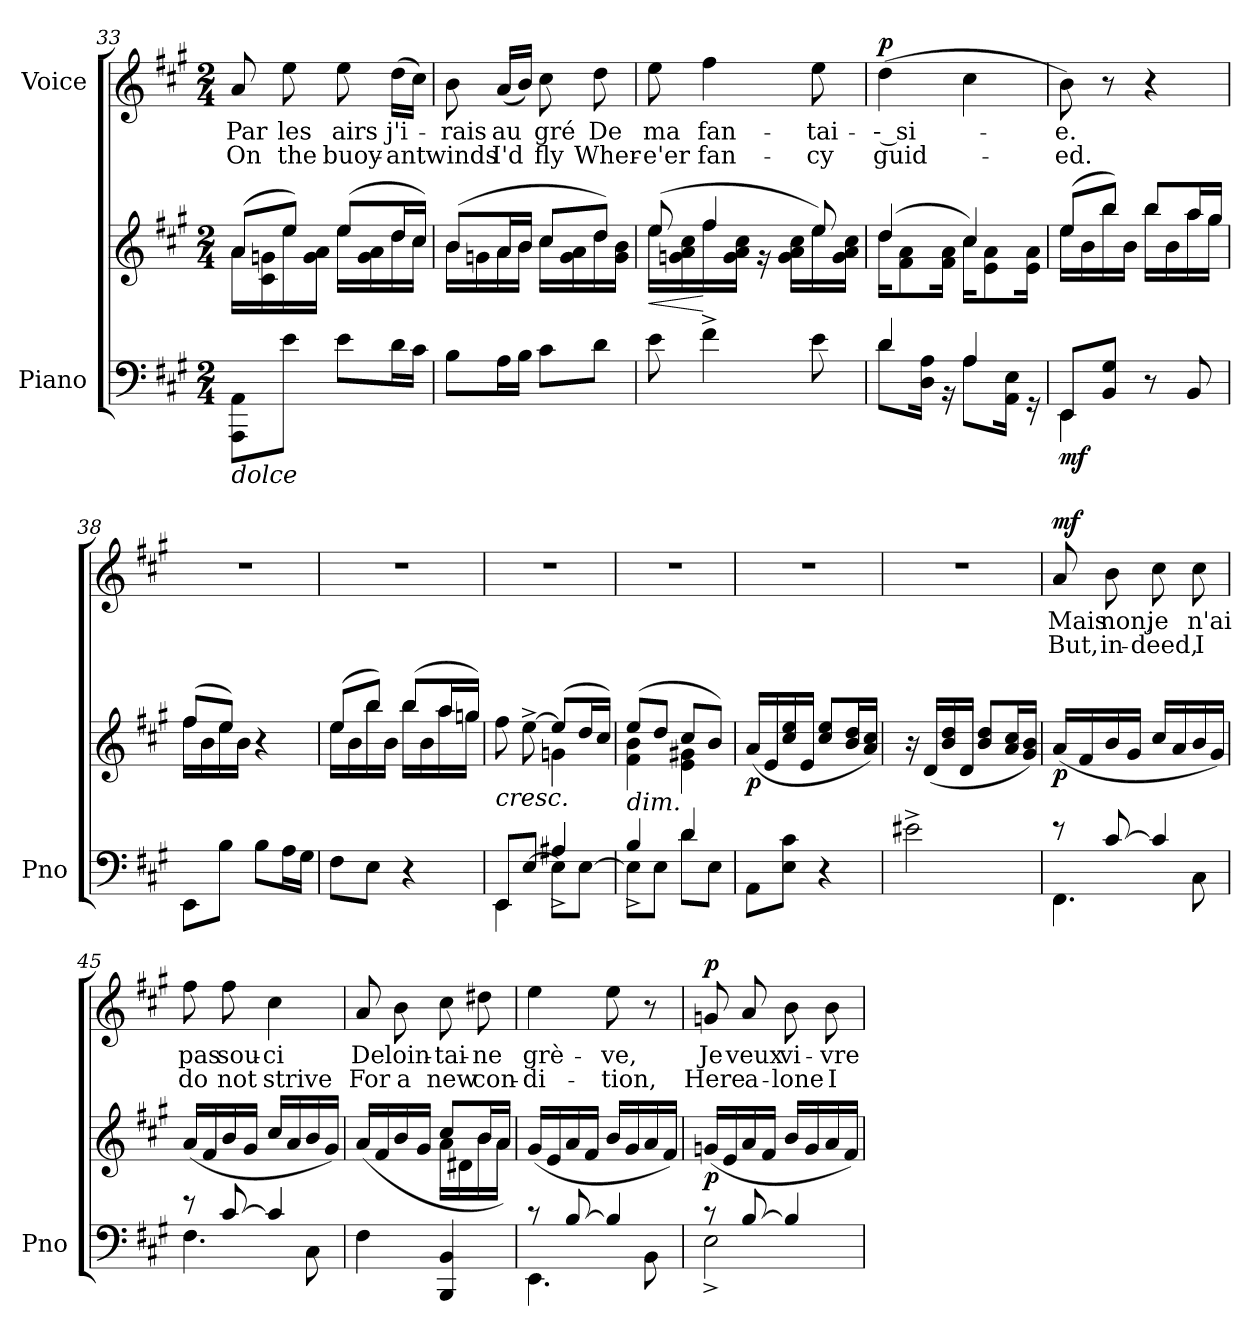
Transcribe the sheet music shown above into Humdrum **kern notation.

**kern	**kern	**dynam	**kern	**text	**text	**dynam
*part2	*part2	*part2	*part1	*part1	*part1	*part1
*staff3	*staff2	*staff2/3	*staff1	*staff1	*staff1	*staff1
*I"Piano	*	*	*I"Voice	*	*	*
*I'Pno	*	*	*	*	*	*
!!LO:LB:g=z
*clefF4	*clefG2	*	*clefG2	*	*	*
*k[f#c#g#]	*k[f#c#g#]	*	*k[f#c#g#]	*	*	*
*M2/4	*M2/4	*	*M2/4	*	*	*
=33	=33	=33	=33	=33	=33	=33
*	*^	*	*	*	*	*
!LO:TX:b:i:t=dolce	!	!	!	!	!	!	!
!	!	!	!	!	!LO:LY:b	!LO:LY:b	!
8AAA\ 8AA\L	(8a/L	16a\LL	.	8a/	Par	On	.
.	.	16c#\ 16gn\	.	.	.	.	.
!	!	!	!	!	!LO:LY:b	!LO:LY:b	!
8e\J	8ee/J)	16ee\	.	8ee\	les	the	.
.	.	16g\ 16a\JJ	.	.	.	.	.
!	!	!	!	!	!LO:LY:b	!LO:LY:b	!
8e\L	(8ee/L	16ee\LL	.	8ee\	airs	buoy-	.
.	.	16g\ 16a\	.	.	.	.	.
!	!	!	!	!	!LO:LY:b	!LO:LY:b	!
16d\L	16dd/L	16dd\	.	(16dd\LL	j'i-	-ant	.
16c#\JJ	16cc#/JJ)	16cc#\JJ	.	16cc#\JJ)	.	.	.
=34	=34	=34	=34	=34	=34	=34	=34
!	!	!	!	!	!LO:LY:b	!LO:LY:b	!
8B\L	(8b/L	16b\LL	.	8b\	-rais	winds	.
.	.	16gn\	.	.	.	.	.
!	!	!	!	!	!LO:LY:b	!LO:LY:b	!
16A\L	16a/L	16a\	.	(16a/LL	au	I'd	.
16B\JJ	16b/JJ	16b\JJ	.	16b/JJ)	.	.	.
!	!	!	!	!	!LO:LY:b	!LO:LY:b	!
8c#\L	8cc#/L	16cc#\LL	.	8cc#\	gré	fly	.
.	.	16g\ 16a\	.	.	.	.	.
!	!	!	!	!	!LO:LY:b	!LO:LY:b	!
8d\J	8dd/J)	16dd\	.	8dd\	De	Wher-	.
.	.	16g\ 16b\JJ	.	.	.	.	.
=35	=35	=35	=35	=35	=35	=35	=35
!	!	!	!LO:HP:b	!	!LO:LY:b	!LO:LY:b	!
8e\	(8ee/	16ee\LL	<	8ee\	ma	-e'er	.
.	.	16gn\ 16a\ 16cc#\	.	.	.	.	.
!	!	!	!	!	!LO:LY:b	!LO:LY:b	!
4f#^\	4ff#/	16ff#\	[	4ff#\	fan-	fan-	.
.	.	16g\ 16a\ 16cc#\JJ	.	.	.	.	.
.	.	16r	.	.	.	.	.
.	.	16g\ 16a\ 16cc#\LL	.	.	.	.	.
!	!	!	!	!	!LO:LY:b	!LO:LY:b	!
8e\	8ee/)	16ee\	.	8ee\	-tai-	-cy	.
.	.	16g\ 16a\ 16cc#\JJ	.	.	.	.	.
!!LO:PB:g=z
=36	=36	=36	=36	=36	=36	=36	=36
*^	*	*	*	*	*	*	*
!	!	!	!	!	!	!LO:LY:b	!LO:LY:b	!LO:DY:b
4d/	8d\L	(4dd/	16dd\KL	.	(4dd\	-- si-	guid-	p
.	.	.	8f#\ 8a\	.	.	.	.	.
.	16D\ 16A\Jk	.	.	.	.	.	.	.
.	16r	.	16f#\ 16a\Jk	.	.	.	.	.
4A/	8A\L	4cc#/)	16cc#\KL	.	4cc#\	.	.	.
.	.	.	8e\ 8a\	.	.	.	.	.
.	16AA\ 16E\Jk	.	.	.	.	.	.	.
.	16r	.	16e\ 16a\Jk	.	.	.	.	.
=37	=37	=37	=37	=37	=37	=37	=37	=37
!	!	!	!	!LO:DY:b=2	!	!LO:LY:b	!LO:LY:b	!
8EE/L	4EE\	(8ee/L	16ee\LL	mf	8b\)	-e.	-ed.	.
.	.	.	16b\	.	.	.	.	.
8BB/ 8G#/J	.	8bb/J)	16bb\	.	8r	.	.	.
.	.	.	16b\JJ	.	.	.	.	.
8r	4ryy	8bb/L	16bb\LL	.	4r	.	.	.
.	.	.	16b\	.	.	.	.	.
8BB/	.	16aa/L	16aa\	.	.	.	.	.
.	.	16gg#/JJ	16gg#\JJ	.	.	.	.	.
*v	*v	*	*	*	*	*	*	*
=38	=38	=38	=38	=38	=38	=38	=38
8EE\L	(8ff#/L	16ff#\LL	.	2r	.	.	.
.	.	16b\	.	.	.	.	.
8B\J	8ee/J)	16ee\	.	.	.	.	.
.	.	16b\JJ	.	.	.	.	.
8B\L	4r	4ryy	.	.	.	.	.
16A\L	.	.	.	.	.	.	.
16G#\JJ	.	.	.	.	.	.	.
!!LO:PB:g=z
=39	=39	=39	=39	=39	=39	=39	=39
8F#\L	(8ee/L	16ee\LL	.	2r	.	.	.
.	.	16b\	.	.	.	.	.
8E\J	8bb/J)	16bb\	.	.	.	.	.
.	.	16b\JJ	.	.	.	.	.
4r	(8bb/L	16bb\LL	.	.	.	.	.
.	.	16b\	.	.	.	.	.
.	16aa/L	16aa\	.	.	.	.	.
.	16ggn/JJ)	16gg\JJ	.	.	.	.	.
=40	=40	=40	=40	=40	=40	=40	=40
*^	*	*	*	*	*	*	*
!	!	!LO:TX:b:i:t=cresc.	!	!	!	!	!	!
8EE/L	4EE\	8ryy	8ff#\	.	2r	.	.	.
[8E/J	.	[8ee^\	8ryy	.	.	.	.	.
8E\L]	4A#X^/	(8ee/L]	4gn\	.	.	.	.	.
[8E\J	.	16dd/L	.	.	.	.	.	.
.	.	16cc#/JJ)	.	.	.	.	.	.
=41	=41	=41	=41	=41	=41	=41	=41	=41
!	!	!LO:TX:b:i:t=dim.	!	!	!	!	!	!
8E\L]	4B^/	(8ee/L	4f#\ 4b\	.	2r	.	.	.
8E\J	.	8dd/J	.	.	.	.	.	.
8d\L	4d/	8cc#/L	4e\ 4g#X\	.	.	.	.	.
8E\J	.	8b/J)	.	.	.	.	.	.
*v	*v	*	*	*	*	*	*	*
*	*v	*v	*	*	*	*	*
=42	=42	=42	=42	=42	=42	=42
!	!	!LO:DY:b	!	!	!	!
8AA\L	(16a/LL	p	2r	.	.	.
.	16e/	.	.	.	.	.
8E\ 8c#\J	16cc#/ 16ee/	.	.	.	.	.
.	16e/JJ	.	.	.	.	.
4r	8cc#/ 8ee/L	.	.	.	.	.
.	16b/ 16dd/L	.	.	.	.	.
.	16a/ 16cc#/JJ)	.	.	.	.	.
!!LO:LB:g=z
=43	=43	=43	=43	=43	=43	=43
2e#X^\	16r	.	2r	.	.	.
.	(16d/LL	.	.	.	.	.
.	16b/ 16dd/	.	.	.	.	.
.	16d/JJ	.	.	.	.	.
.	8b/ 8dd/L	.	.	.	.	.
.	16a/ 16cc#/L	.	.	.	.	.
.	16g#/ 16b/JJ)	.	.	.	.	.
=44	=44	=44	=44	=44	=44	=44
*^	*	*	*	*	*	*
!	!	!	!LO:DY:b	!	!LO:LY:b	!LO:LY:b	!LO:DY:b
8r	4.FF#\	(16a/LL	p	8a/	Mais	But,	mf
.	.	16f#/	.	.	.	.	.
!	!	!	!	!	!LO:LY:b	!LO:LY:b	!
[8c#/	.	16b/	.	8b\	non,	in-	.
.	.	16g#/JJ	.	.	.	.	.
!	!	!	!	!	!LO:LY:b	!LO:LY:b	!
4c#/]	.	16cc#/LL	.	8cc#\	je	-deed,	.
.	.	16a/	.	.	.	.	.
!	!	!	!	!	!LO:LY:b	!LO:LY:b	!
.	8C#\	16b/	.	8cc#\	n'ai	I	.
.	.	16g#/JJ)	.	.	.	.	.
=45	=45	=45	=45	=45	=45	=45	=45
!	!	!	!	!	!LO:LY:b	!LO:LY:b	!
8r	4.F#\	(16a/LL	.	8ff#\	pas	do	.
.	.	16f#/	.	.	.	.	.
!	!	!	!	!	!LO:LY:b	!LO:LY:b	!
[8c#/	.	16b/	.	8ff#\	sou-	not	.
.	.	16g#/JJ	.	.	.	.	.
!	!	!	!	!	!LO:LY:b	!LO:LY:b	!
4c#/]	.	16cc#/LL	.	4cc#\	-ci	strive	.
.	.	16a/	.	.	.	.	.
.	8C#\	16b/	.	.	.	.	.
.	.	16g#/JJ)	.	.	.	.	.
*v	*v	*	*	*	*	*	*
!!LO:LB:g=z
=46	=46	=46	=46	=46	=46	=46
*	*^	*	*	*	*	*
!	!	!	!	!	!LO:LY:b	!LO:LY:b	!
4F#\	(16a/LL	4ryy	.	8a/	De	For	.
.	16f#/	.	.	.	.	.	.
!	!	!	!	!	!LO:LY:b	!LO:LY:b	!
.	16b/	.	.	8b\	loin-	a	.
.	16g#/JJ	.	.	.	.	.	.
!	!	!	!	!	!LO:LY:b	!LO:LY:b	!
4BBB/ 4BB/	8cc#/L	16a\LL	.	8cc#\	-tai-	new	.
.	.	16d#X\	.	.	.	.	.
!	!	!	!	!	!LO:LY:b	!LO:LY:b	!
.	16b/L	16b\	.	8dd#X\	-ne	con-	.
.	16a/JJ)	16a\JJ	.	.	.	.	.
=47	=47	=47	=47	=47	=47	=47	=47
*^	*	*	*	*	*	*	*
!	!	!	!	!	!	!LO:LY:b	!LO:LY:b	!
*	*	*v	*v	*	*	*	*	*
8r	4.EE\	(16g#/LL	.	4ee\	grè-	-di-	.
.	.	16e/	.	.	.	.	.
[8B/	.	16a/	.	.	.	.	.
.	.	16f#/JJ	.	.	.	.	.
!	!	!	!	!	!LO:LY:b	!LO:LY:b	!
4B/]	.	16b/LL	.	8ee\	-ve,	-tion,	.
.	.	16g#/	.	.	.	.	.
.	8BB\	16a/	.	8r	.	.	.
.	.	16f#/JJ)	.	.	.	.	.
=48	=48	=48	=48	=48	=48	=48	=48
!	!	!	!LO:DY:b	!	!LO:LY:b	!LO:LY:b	!LO:DY:b
8r	2E^\	(16gn/LL	p	8gn/	Je	Here	p
.	.	16e/	.	.	.	.	.
!	!	!	!	!	!LO:LY:b	!LO:LY:b	!
[8B/	.	16a/	.	8a/	veux	a-	.
.	.	16f#/JJ	.	.	.	.	.
!	!	!	!	!	!LO:LY:b	!LO:LY:b	!
4B/]	.	16b/LL	.	8b\	vi-	-lone	.
.	.	16g/	.	.	.	.	.
!	!	!	!	!	!LO:LY:b	!LO:LY:b	!
.	.	16a/	.	8b\	-vre	I	.
.	.	16f#/JJ)	.	.	.	.	.
*v	*v	*	*	*	*	*	*
=	=	=	=	=	=	=
*-	*-	*-	*-	*-	*-	*-
